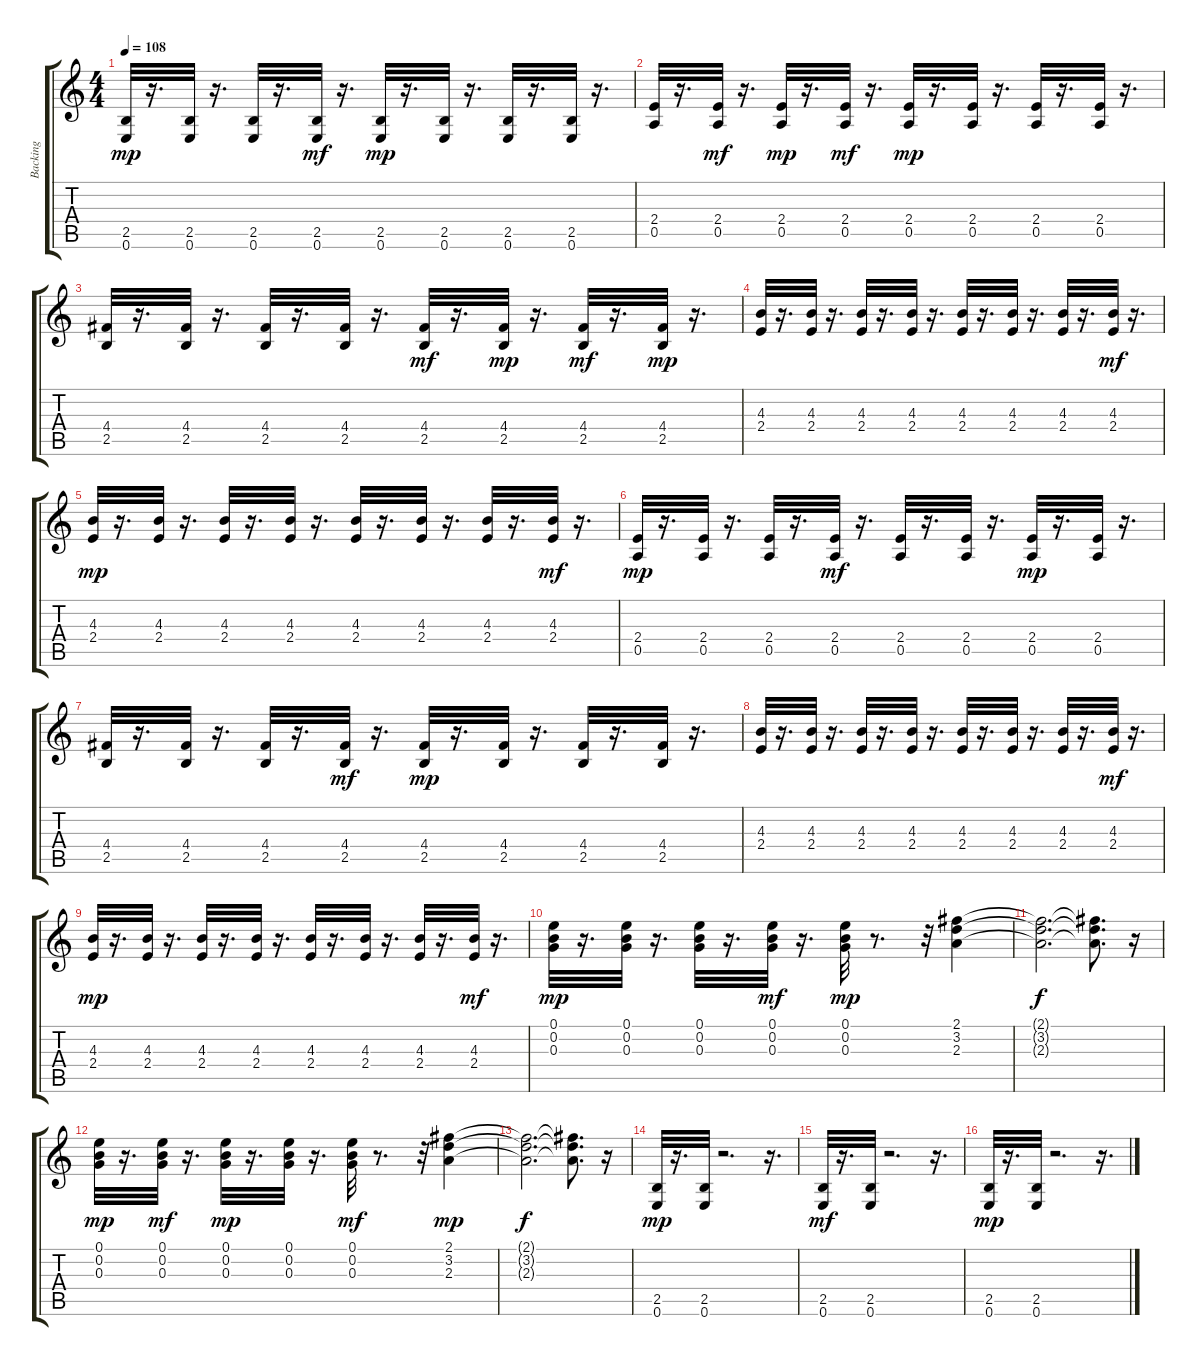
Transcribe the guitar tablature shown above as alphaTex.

\track ("Backing" "Backing") {instrument distortionguitar}
\staff {score tabs}
\tuning (E4 B3 G3 D3 A2 E2) {hide}
\ts (4 4)
\tempo 108
\clef g2
\ks c
(2.5 0.6).32{dy mp} r.16{d} (2.5 0.6).32 r.16{d} (2.5 0.6).32 r.16{d} (2.5 0.6).32{dy mf} r.16{d} (2.5 0.6).32{dy mp} r.16{d} (2.5 0.6).32 r.16{d} (2.5 0.6).32 r.16{d} (2.5 0.6).32 r.16{d} |
(2.4 0.5).32 r.16{d} (2.4 0.5).32{dy mf} r.16{d} (2.4 0.5).32{dy mp} r.16{d} (2.4 0.5).32{dy mf} r.16{d} (2.4 0.5).32{dy mp} r.16{d} (2.4 0.5).32 r.16{d} (2.4 0.5).32 r.16{d} (2.4 0.5).32 r.16{d} |
(4.4 2.5).32 r.16{d} (4.4 2.5).32 r.16{d} (4.4 2.5).32 r.16{d} (4.4 2.5).32 r.16{d} (4.4 2.5).32{dy mf} r.16{d} (4.4 2.5).32{dy mp} r.16{d} (4.4 2.5).32{dy mf} r.16{d} (4.4 2.5).32{dy mp} r.16{d} |
(4.3 2.4).32 r.16{d} (4.3 2.4).32 r.16{d} (4.3 2.4).32 r.16{d} (4.3 2.4).32 r.16{d} (4.3 2.4).32 r.16{d} (4.3 2.4).32 r.16{d} (4.3 2.4).32 r.16{d} (4.3 2.4).32{dy mf} r.16{d} |
(4.3 2.4).32{dy mp} r.16{d} (4.3 2.4).32 r.16{d} (4.3 2.4).32 r.16{d} (4.3 2.4).32 r.16{d} (4.3 2.4).32 r.16{d} (4.3 2.4).32 r.16{d} (4.3 2.4).32 r.16{d} (4.3 2.4).32{dy mf} r.16{d} |
(2.4 0.5).32{dy mp} r.16{d} (2.4 0.5).32 r.16{d} (2.4 0.5).32 r.16{d} (2.4 0.5).32{dy mf} r.16{d} (2.4 0.5).32 r.16{d} (2.4 0.5).32 r.16{d} (2.4 0.5).32{dy mp} r.16{d} (2.4 0.5).32 r.16{d} |
(4.4 2.5).32 r.16{d} (4.4 2.5).32 r.16{d} (4.4 2.5).32 r.16{d} (4.4 2.5).32{dy mf} r.16{d} (4.4 2.5).32{dy mp} r.16{d} (4.4 2.5).32 r.16{d} (4.4 2.5).32 r.16{d} (4.4 2.5).32 r.16{d} |
(4.3 2.4).32 r.16{d} (4.3 2.4).32 r.16{d} (4.3 2.4).32 r.16{d} (4.3 2.4).32 r.16{d} (4.3 2.4).32 r.16{d} (4.3 2.4).32 r.16{d} (4.3 2.4).32 r.16{d} (4.3 2.4).32{dy mf} r.16{d} |
(4.3 2.4).32{dy mp} r.16{d} (4.3 2.4).32 r.16{d} (4.3 2.4).32 r.16{d} (4.3 2.4).32 r.16{d} (4.3 2.4).32 r.16{d} (4.3 2.4).32 r.16{d} (4.3 2.4).32 r.16{d} (4.3 2.4).32{dy mf} r.16{d} |
(0.1 0.2 0.3).32{dy mp} r.16{d} (0.1 0.2 0.3).32 r.16{d} (0.1 0.2 0.3).32 r.16{d} (0.1 0.2 0.3).32{dy mf} r.16{d} (0.1 0.2 0.3).32{dy mp} r.8{d} r.32 (2.1 3.2 2.3).4 |
(2.1{t} 3.2{t} 2.3{t}).2{d dy f} (2.1{t} 3.2{t} 2.3{t}).8{d} r.16 |
(0.1 0.2 0.3).32{dy mp} r.16{d} (0.1 0.2 0.3).32{dy mf} r.16{d} (0.1 0.2 0.3).32{dy mp} r.16{d} (0.1 0.2 0.3).32 r.16{d} (0.1 0.2 0.3).32{dy mf} r.8{d} r.32 (2.1 3.2 2.3).4{dy mp} |
(2.1{t} 3.2{t} 2.3{t}).2{d dy f} (2.1{t} 3.2{t} 2.3{t}).8{d} r.16 |
(2.5 0.6).32{dy mp} r.16{d} (2.5 0.6).32 r.2{d} r.16{d} |
(2.5 0.6).32{dy mf} r.16{d} (2.5 0.6).32 r.2{d} r.16{d} |
(2.5 0.6).32{dy mp} r.16{d} (2.5 0.6).32 r.2{d} r.16{d}
